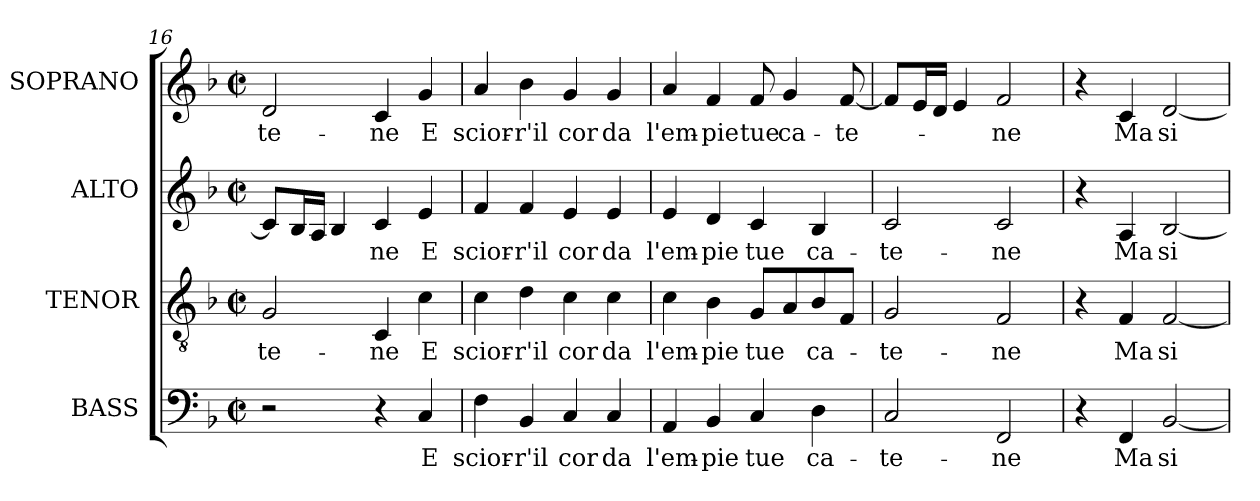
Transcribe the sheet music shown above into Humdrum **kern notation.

**kern	**text	**kern	**text	**kern	**text	**kern	**text
*part4	*part4	*part3	*part3	*part2	*part2	*part1	*part1
*staff4	*staff4	*staff3	*staff3	*staff2	*staff2	*staff1	*staff1
*I"BASS	*	*I"TENOR	*	*I"ALTO	*	*I"SOPRANO	*
*I'B.	*	*I'T.	*	*I'A.	*	*I'S.	*
*clefF4	*	*clefGv2	*	*clefG2	*	*clefG2	*
*	*	*ITrd7c12	*	*	*	*	*
*k[b-]	*	*k[b-]	*	*k[b-]	*	*k[b-]	*
*F:	*	*F:	*	*F:	*	*F:	*
*M2/2	*	*M2/2	*	*M2/2	*	*M2/2	*
*met(c|)	*	*met(c|)	*	*met(c|)	*	*met(c|)	*
=16	=16	=16	=16	=16	=16	=16	=16
!	!	!	!LO:LY:b:color=#000000	!	!	!	!
!	!	!	!	!	!	!	!LO:LY:b:color=#000000
2r	.	2GGi/	-te-	8ci/L]	.	2di/	-te-
.	.	.	.	16B-i/L	.	.	.
.	.	.	.	16Ai/JJ	.	.	.
.	.	.	.	4B-i/	.	.	.
!	!	!	!LO:LY:b:color=#000000	!	!	!	!
!	!	!	!	!	!LO:LY:b:color=#000000	!	!
!	!	!	!	!	!	!	!LO:LY:b:color=#000000
4r	.	4CCi/	-ne	4ci/	-ne	4ci/	-ne
!	!LO:LY:b:color=#000000	!	!	!	!	!	!
!	!	!	!LO:LY:b:color=#000000	!	!	!	!
!	!	!	!	!	!LO:LY:b:color=#000000	!	!
!	!	!	!	!	!	!	!LO:LY:b:color=#000000
4Ci/	E	4Ci\	E	4ei/	E	4gi/	E
=17	=17	=17	=17	=17	=17	=17	=17
!	!LO:LY:b:color=#000000	!	!	!	!	!	!
!	!	!	!LO:LY:b:color=#000000	!	!	!	!
!	!	!	!	!	!LO:LY:b:color=#000000	!	!
!	!	!	!	!	!	!	!LO:LY:b:color=#000000
4Fi\	scior-	4Ci\	scior-	4fi/	scior-	4ai/	scior-
!	!LO:LY:b:color=#000000	!	!	!	!	!	!
!	!	!	!LO:LY:b:color=#000000	!	!	!	!
!	!	!	!	!	!LO:LY:b:color=#000000	!	!
!	!	!	!	!	!	!	!LO:LY:b:color=#000000
4BB-i/	-r'il	4Di\	-r'il	4fi/	-r'il	4b-i\	-r'il
!	!LO:LY:b:color=#000000	!	!	!	!	!	!
!	!	!	!LO:LY:b:color=#000000	!	!	!	!
!	!	!	!	!	!LO:LY:b:color=#000000	!	!
!	!	!	!	!	!	!	!LO:LY:b:color=#000000
4Ci/	cor	4Ci\	cor	4ei/	cor	4gi/	cor
!	!LO:LY:b:color=#000000	!	!	!	!	!	!
!	!	!	!LO:LY:b:color=#000000	!	!	!	!
!	!	!	!	!	!LO:LY:b:color=#000000	!	!
!	!	!	!	!	!	!	!LO:LY:b:color=#000000
4Ci/	da	4Ci\	da	4ei/	da	4gi/	da
=18	=18	=18	=18	=18	=18	=18	=18
!	!LO:LY:b:color=#000000	!	!	!	!	!	!
!	!	!	!LO:LY:b:color=#000000	!	!	!	!
!	!	!	!	!	!LO:LY:b:color=#000000	!	!
!	!	!	!	!	!	!	!LO:LY:b:color=#000000
4AAi/	l'em-	4Ci\	l'em-	4ei/	l'em-	4ai/	l'em-
!	!LO:LY:b:color=#000000	!	!	!	!	!	!
!	!	!	!LO:LY:b:color=#000000	!	!	!	!
!	!	!	!	!	!LO:LY:b:color=#000000	!	!
!	!	!	!	!	!	!	!LO:LY:b:color=#000000
4BB-i/	-pie	4BB-i\	-pie	4di/	-pie	4fi/	-pie
!	!LO:LY:b:color=#000000	!	!	!	!	!	!
!	!	!	!LO:LY:b:color=#000000	!	!	!	!
!	!	!	!	!	!LO:LY:b:color=#000000	!	!
!	!	!	!	!	!	!	!LO:LY:b:color=#000000
4Ci/	tue	8GGi/L	tue	4ci/	tue	8fi/	tue
!	!	!	!	!	!	!	!LO:LY:b:color=#000000
.	.	8AAi/	.	.	.	4gi/	ca-
!	!LO:LY:b:color=#000000	!	!	!	!	!	!
!	!	!	!LO:LY:b:color=#000000	!	!	!	!
!	!	!	!	!	!LO:LY:b:color=#000000	!	!
4Di\	ca-	8BB-i/	ca-	4B-i/	ca-	.	.
!	!	!	!	!	!	!	!LO:LY:b:color=#000000
.	.	8FFi/J	.	.	.	[8fi/	-te-
!!LO:LB:g=z
=19	=19	=19	=19	=19	=19	=19	=19
!	!LO:LY:b:color=#000000	!	!	!	!	!	!
!	!	!	!LO:LY:b:color=#000000	!	!	!	!
!	!	!	!	!	!LO:LY:b:color=#000000	!	!
2Ci/	-te-	2GGi/	-te-	2ci/	-te-	8fi/L]	.
.	.	.	.	.	.	16ei/L	.
.	.	.	.	.	.	16di/JJ	.
.	.	.	.	.	.	4ei/	.
!	!LO:LY:b:color=#000000	!	!	!	!	!	!
!	!	!	!LO:LY:b:color=#000000	!	!	!	!
!	!	!	!	!	!LO:LY:b:color=#000000	!	!
!	!	!	!	!	!	!	!LO:LY:b:color=#000000
2FFi/	-ne	2FFi/	-ne	2ci/	-ne	2fi/	-ne
=20	=20	=20	=20	=20	=20	=20	=20
4r	.	4r	.	4r	.	4r	.
!	!LO:LY:b:color=#000000	!	!	!	!	!	!
!	!	!	!LO:LY:b:color=#000000	!	!	!	!
!	!	!	!	!	!LO:LY:b:color=#000000	!	!
!	!	!	!	!	!	!	!LO:LY:b:color=#000000
4FFi/	Ma	4FFi/	Ma	4Ai/	Ma	4ci/	Ma
!	!LO:LY:b:color=#000000	!	!	!	!	!	!
!	!	!	!LO:LY:b:color=#000000	!	!	!	!
!	!	!	!	!	!LO:LY:b:color=#000000	!	!
!	!	!	!	!	!	!	!LO:LY:b:color=#000000
[2BB-i/	si	[2FFi/	si	[2B-i/	si	[2di/	si
=	=	=	=	=	=	=	=
*-	*-	*-	*-	*-	*-	*-	*-
